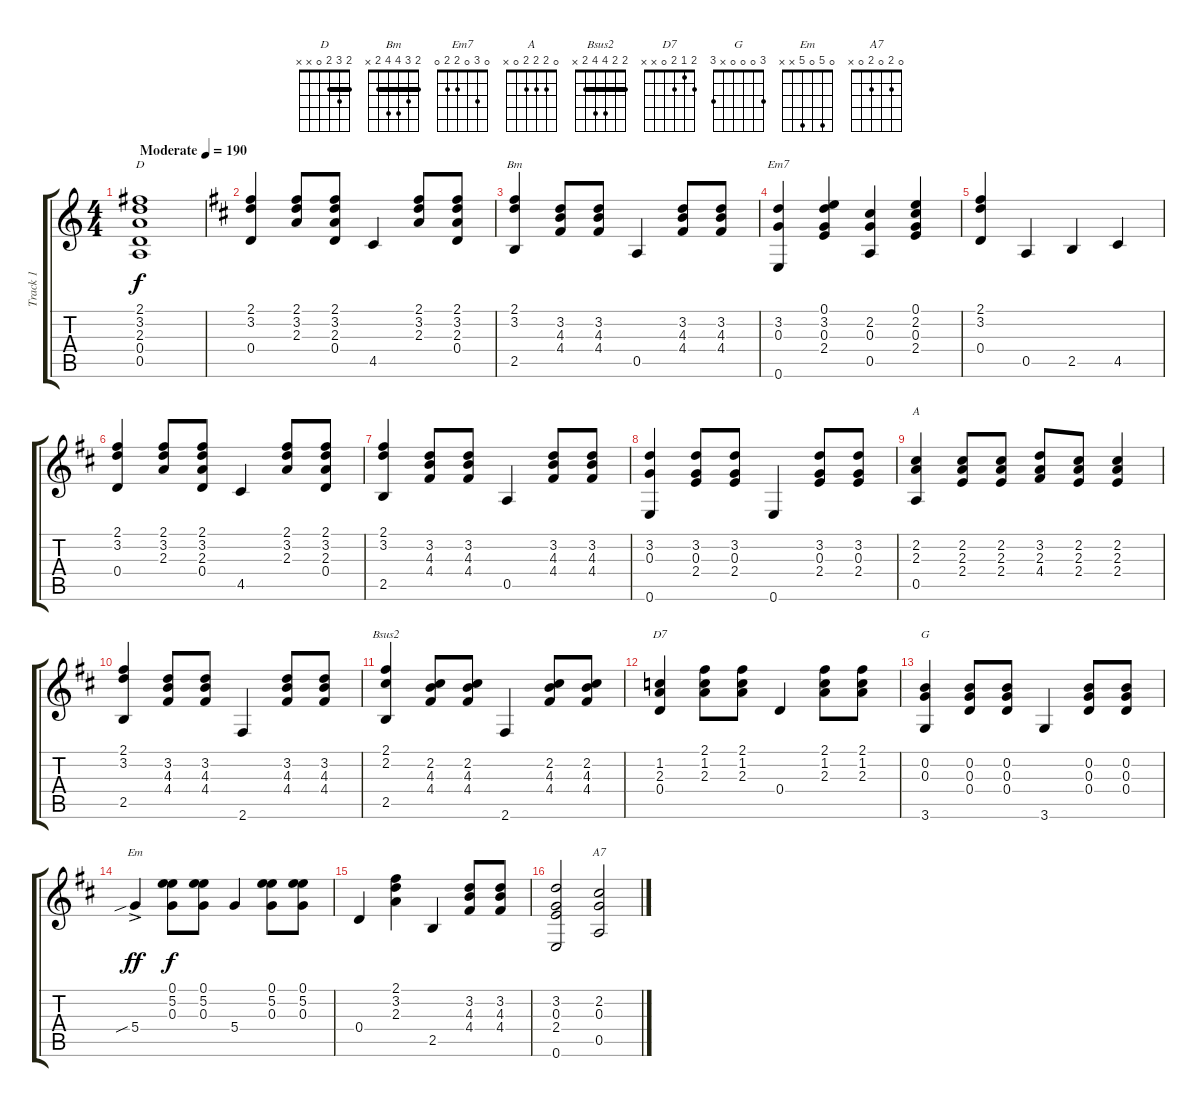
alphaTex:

\track ("Track 1" "Track 1") {instrument acousticguitarsteel}
\staff {score tabs}
\tuning (E4 B3 G3 D3 A2 E2) {hide}
\chord ("D" 2 3 2 0 x x) {barre 2}
\chord ("Bm" 2 3 4 4 2 x) {barre 2}
\chord ("Em7" 0 3 0 2 2 0)
\chord ("A" 0 2 2 2 0 x)
\chord ("Bsus2" 2 2 4 4 2 x) {barre 2}
\chord ("D7" 2 1 2 0 x x)
\chord ("G" 3 0 0 0 x 3)
\chord ("Em" 0 5 0 5 x x)
\chord ("A7" 0 2 0 2 0 x)
\ts (4 4)
\tempo (190 "Moderate")
\clef g2
\ks c
(2.1 3.2 2.3 0.4 0.5).1{ch "D" dy f instrument acousticguitarsteel} |
\ks d
(2.1 3.2 0.4).4 (2.1 3.2 2.3).8 (2.1 3.2 2.3 0.4).8 4.5.4 (2.1 3.2 2.3).8 (2.1 3.2 2.3 0.4).8 |
(2.1 3.2 2.5).4{ch "Bm"} (3.2 4.3 4.4).8 (3.2 4.3 4.4).8 0.5.4 (3.2 4.3 4.4).8 (3.2 4.3 4.4).8 |
(3.2 0.3 0.6).4{ch "Em7"} (0.1 3.2 0.3 2.4).4 (2.2 0.3 0.5).4 (0.1 2.2 0.3 2.4).4 |
(2.1 3.2 0.4).4 0.5.4 2.5.4 4.5.4 |
(2.1 3.2 0.4).4 (2.1 3.2 2.3).8 (2.1 3.2 2.3 0.4).8 4.5.4 (2.1 3.2 2.3).8 (2.1 3.2 2.3 0.4).8 |
(2.1 3.2 2.5).4 (3.2 4.3 4.4).8 (3.2 4.3 4.4).8 0.5.4 (3.2 4.3 4.4).8 (3.2 4.3 4.4).8 |
(3.2 0.3 0.6).4 (3.2 0.3 2.4).8 (3.2 0.3 2.4).8 0.6.4 (3.2 0.3 2.4).8 (3.2 0.3 2.4).8 |
(2.2 2.3 0.5).4{ch "A"} (2.2 2.3 2.4).8 (2.2 2.3 2.4).8 (3.2 2.3 4.4).8 (2.2 2.3 2.4).8 (2.2 2.3 2.4).4 |
(2.1 3.2 2.5).4 (3.2 4.3 4.4).8 (3.2 4.3 4.4).8 2.6.4 (3.2 4.3 4.4).8 (3.2 4.3 4.4).8 |
(2.1 2.2 2.5).4{ch "Bsus2"} (2.2 4.3 4.4).8 (2.2 4.3 4.4).8 2.6.4 (2.2 4.3 4.4).8 (2.2 4.3 4.4).8 |
(1.2 2.3 0.4).4{ch "D7"} (2.1 1.2 2.3).8 (2.1 1.2 2.3).8 0.4.4 (2.1 1.2 2.3).8 (2.1 1.2 2.3).8 |
(0.2 0.3 3.6).4{ch "G"} (0.2 0.3 0.4).8 (0.2 0.3 0.4).8 3.6.4 (0.2 0.3 0.4).8 (0.2 0.3 0.4).8 |
5.4{sib ac}.4{ch "Em" dy ff} (0.1 5.2 0.3).8{dy f} (0.1 5.2 0.3).8 5.4.4 (0.1 5.2 0.3).8 (0.1 5.2 0.3).8 |
0.4.4 (2.1 3.2 2.3).4 2.5.4 (3.2 4.3 4.4).8 (3.2 4.3 4.4).8 |
(3.2 0.3 2.4 0.6).2 (2.2 0.3 0.5).2{ch "A7"}
